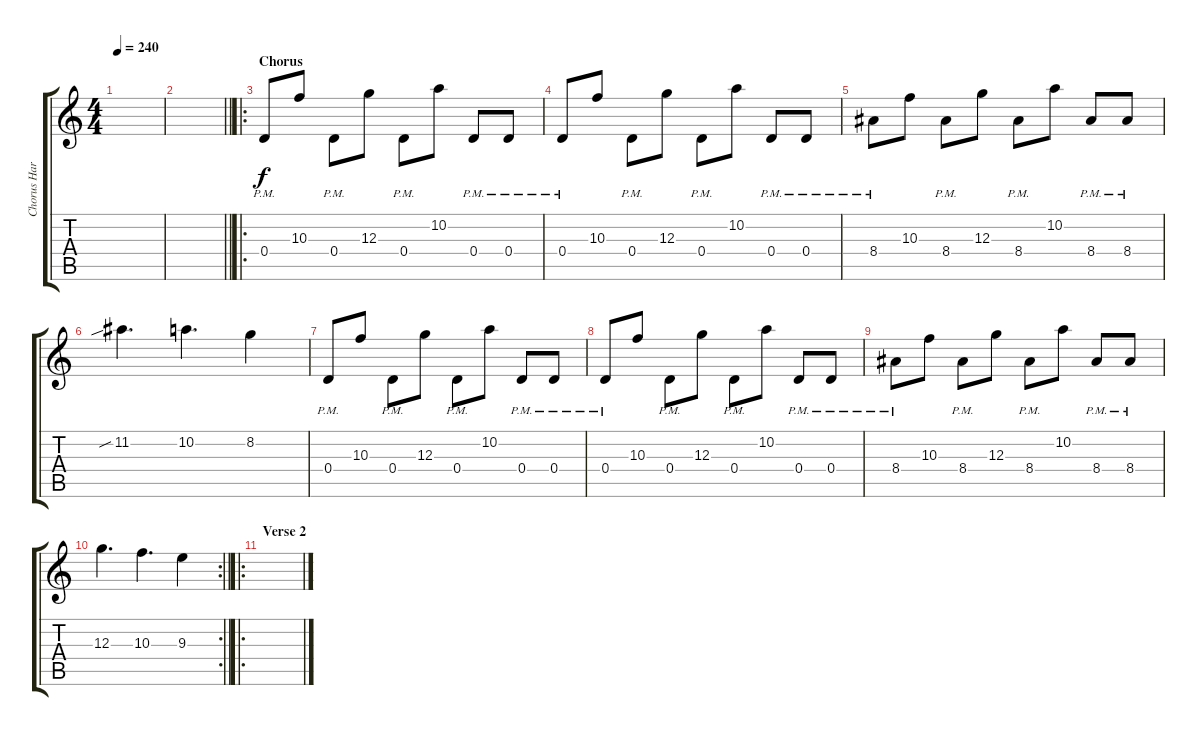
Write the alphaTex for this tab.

\track ("Chorus Harmony" "Chorus Har") {instrument overdrivenguitar}
\staff {score tabs}
\tuning (E4 B3 G3 D3 A2 D2) {hide}
\ts (4 4)
\tempo 240
\clef g2
\ks c
|
\barLineRight lightlight
|
\ro
\section ("" "Chorus")
0.4{pm}.8 10.3.8 0.4{pm}.8 12.3.8 0.4{pm}.8 10.2.8 0.4{pm}.8 0.4{pm}.8 |
0.4{pm}.8 10.3.8 0.4{pm}.8 12.3.8 0.4{pm}.8 10.2.8 0.4{pm}.8 0.4{pm}.8 |
8.4{pm}.8 10.3.8 8.4{pm}.8 12.3.8 8.4{pm}.8 10.2.8 8.4{pm}.8 8.4{pm}.8 |
11.2{sib}.4{d} 10.2.4{d} 8.2.4 |
0.4{pm}.8 10.3.8 0.4{pm}.8 12.3.8 0.4{pm}.8 10.2.8 0.4{pm}.8 0.4{pm}.8 |
0.4{pm}.8 10.3.8 0.4{pm}.8 12.3.8 0.4{pm}.8 10.2.8 0.4{pm}.8 0.4{pm}.8 |
8.4{pm}.8 10.3.8 8.4{pm}.8 12.3.8 8.4{pm}.8 10.2.8 8.4{pm}.8 8.4{pm}.8 |
\rc 2
\barLineRight lightlight
12.3.4{d} 10.3.4{d} 9.3.4 |
\ro
\section ("" "Verse 2")
